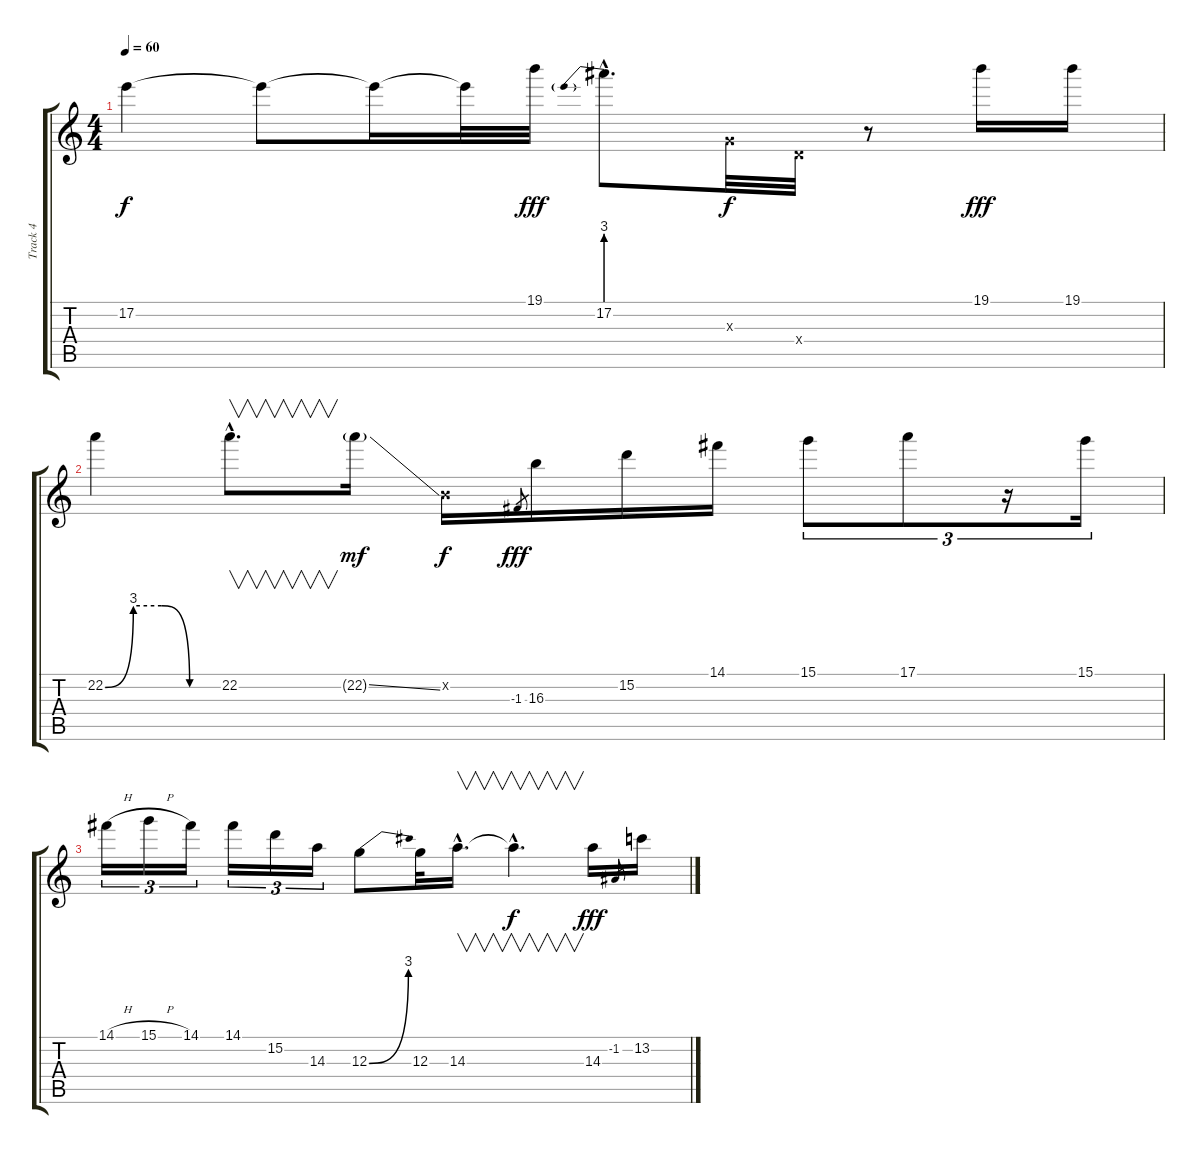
\track ("Track 4" "Track 4") {instrument overdrivenguitar}
\staff {score tabs}
\tuning (E4 B3 G3 D3 A2 E2) {hide}
\ts (4 4)
\tempo 60
\clef g2
\ks c
17.2{t}.4{dy f volume 5} 17.2{t}.8 17.2{t}.16 17.2{t}.32 19.1.32{dy fff} 17.2{be (prebend 0 12 60 12) hac}.8{d} 0.3{x}.32{dy f} 0.4{x}.32 r.8 19.1.16{dy fff} 19.1.16 |
22.2{be (custom 0 0 15 12 30 12 45 0 60 0)}.4{volume 2} 22.2{hac}.8{v d} 22.2{ss g}.16{dy mf} 0.2{x}.16{dy f} -1.3.8{gr dy fff} 16.3.16 15.2.16 14.1.16 15.1.8{tu (3 2)} 17.1.8{tu (3 2)} r.16{tu (3 2)} 15.1.16{tu (3 2)} |
14.1{h}.16{tu (3 2) volume 0} 15.1{h}.16{tu (3 2)} 14.1.16{tu (3 2)} 14.1.16{tu (3 2)} 15.2.16{tu (3 2)} 14.3.16{tu (3 2)} 12.3{be (bend 0 0 60 12)}.8 12.3.32 14.3{hac}.16{v d} 14.3{hac t}.4{v d dy f} 14.3.16{dy fff} -1.2.8{gr} 13.2.16
